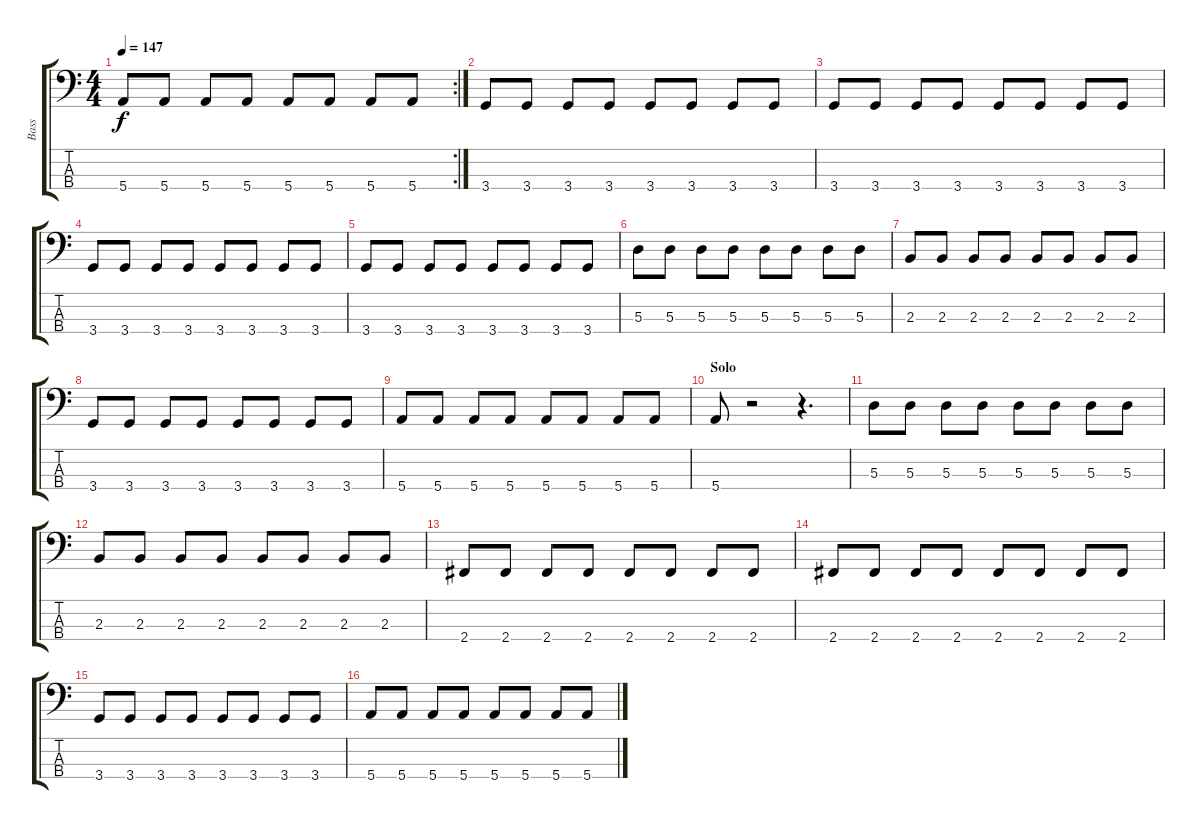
\track ("Bass" "Bass") {instrument electricbassfinger}
\staff {score tabs}
\tuning (G2 D2 A1 E1) {hide}
\rc 2
\ts (4 4)
\tempo 147
\clef f4
\ks c
5.4.8{dy f} 5.4.8 5.4.8 5.4.8 5.4.8 5.4.8 5.4.8 5.4.8 |
3.4.8 3.4.8 3.4.8 3.4.8 3.4.8 3.4.8 3.4.8 3.4.8 |
3.4.8 3.4.8 3.4.8 3.4.8 3.4.8 3.4.8 3.4.8 3.4.8 |
3.4.8 3.4.8 3.4.8 3.4.8 3.4.8 3.4.8 3.4.8 3.4.8 |
3.4.8 3.4.8 3.4.8 3.4.8 3.4.8 3.4.8 3.4.8 3.4.8 |
5.3.8 5.3.8 5.3.8 5.3.8 5.3.8 5.3.8 5.3.8 5.3.8 |
2.3.8 2.3.8 2.3.8 2.3.8 2.3.8 2.3.8 2.3.8 2.3.8 |
3.4.8 3.4.8 3.4.8 3.4.8 3.4.8 3.4.8 3.4.8 3.4.8 |
5.4.8 5.4.8 5.4.8 5.4.8 5.4.8 5.4.8 5.4.8 5.4.8 |
\section ("" "Solo")
5.4.8 r.2 r.4{d} |
5.3.8 5.3.8 5.3.8 5.3.8 5.3.8 5.3.8 5.3.8 5.3.8 |
2.3.8 2.3.8 2.3.8 2.3.8 2.3.8 2.3.8 2.3.8 2.3.8 |
2.4.8 2.4.8 2.4.8 2.4.8 2.4.8 2.4.8 2.4.8 2.4.8 |
2.4.8 2.4.8 2.4.8 2.4.8 2.4.8 2.4.8 2.4.8 2.4.8 |
3.4.8 3.4.8 3.4.8 3.4.8 3.4.8 3.4.8 3.4.8 3.4.8 |
5.4.8 5.4.8 5.4.8 5.4.8 5.4.8 5.4.8 5.4.8 5.4.8
